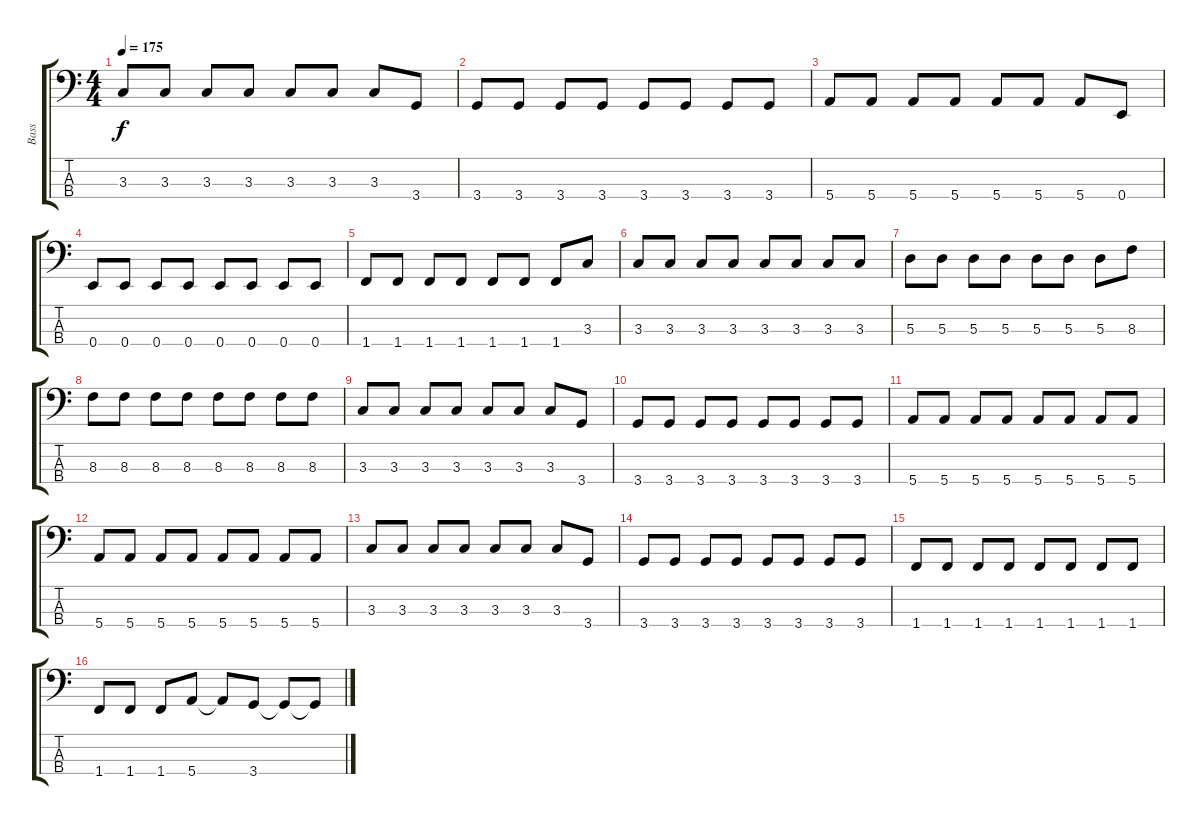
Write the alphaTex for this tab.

\track ("Bass" "Bass") {instrument electricbassfinger}
\staff {score tabs}
\tuning (G2 D2 A1 E1) {hide}
\ts (4 4)
\tempo 175
\clef f4
\ks c
3.3.8{dy f} 3.3.8 3.3.8 3.3.8 3.3.8 3.3.8 3.3.8 3.4.8 |
3.4.8 3.4.8 3.4.8 3.4.8 3.4.8 3.4.8 3.4.8 3.4.8 |
5.4.8 5.4.8 5.4.8 5.4.8 5.4.8 5.4.8 5.4.8 0.4.8 |
0.4.8 0.4.8 0.4.8 0.4.8 0.4.8 0.4.8 0.4.8 0.4.8 |
1.4.8 1.4.8 1.4.8 1.4.8 1.4.8 1.4.8 1.4.8 3.3.8 |
3.3.8 3.3.8 3.3.8 3.3.8 3.3.8 3.3.8 3.3.8 3.3.8 |
5.3.8 5.3.8 5.3.8 5.3.8 5.3.8 5.3.8 5.3.8 8.3.8 |
8.3.8 8.3.8 8.3.8 8.3.8 8.3.8 8.3.8 8.3.8 8.3.8 |
3.3.8 3.3.8 3.3.8 3.3.8 3.3.8 3.3.8 3.3.8 3.4.8 |
3.4.8 3.4.8 3.4.8 3.4.8 3.4.8 3.4.8 3.4.8 3.4.8 |
5.4.8 5.4.8 5.4.8 5.4.8 5.4.8 5.4.8 5.4.8 5.4.8 |
5.4.8 5.4.8 5.4.8 5.4.8 5.4.8 5.4.8 5.4.8 5.4.8 |
3.3.8 3.3.8 3.3.8 3.3.8 3.3.8 3.3.8 3.3.8 3.4.8 |
3.4.8 3.4.8 3.4.8 3.4.8 3.4.8 3.4.8 3.4.8 3.4.8 |
1.4.8 1.4.8 1.4.8 1.4.8 1.4.8 1.4.8 1.4.8 1.4.8 |
1.4.8 1.4.8 1.4.8 5.4.8 5.4{t}.8 3.4.8 3.4{t}.8 3.4{t}.8
